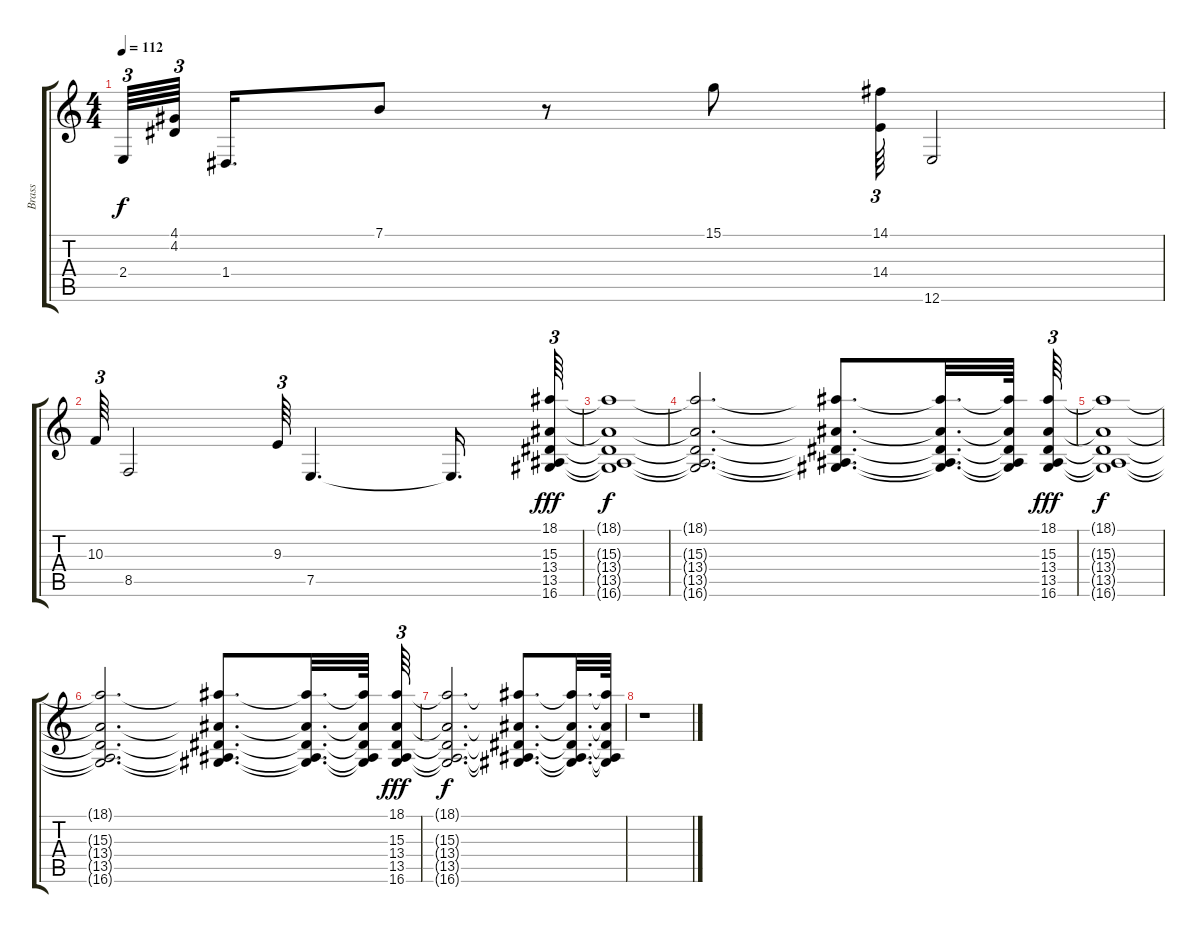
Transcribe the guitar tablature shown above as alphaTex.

\track ("Brass" "Brass") {instrument brasssection}
\staff {score tabs}
\tuning (E4 B3 G3 D3 A2 E2) {hide}
\ts (4 4)
\tempo 112
\clef g2
\ks c
2.4{t}.64{tu (3 2) dy f} (4.1 4.2).64{tu (3 2) beam splitsecondary} 1.4.16{d} 7.1.8 r.8 15.1.8 (14.1 14.4).64{tu (3 2)} 12.6.2 |
10.3.64{tu (3 2)} 8.5.2 9.3.64{tu (3 2)} 7.5.4{d} 7.5{t}.16{d} (18.1 15.3 13.4 13.5 16.6).64{tu (3 2) dy fff} |
(18.1{t} 15.3{t} 13.4{t} 13.5{t} 16.6{t}).1{dy f} |
(18.1{t} 15.3{t} 13.4{t} 13.5{t} 16.6{t}).2{d} (18.1{t} 15.3{t} 13.4{t} 13.5{t} 16.6{t}).8{d} (18.1{t} 15.3{t} 13.4{t} 13.5{t} 16.6{t}).32{d} (18.1{t} 15.3{t} 13.4{t} 13.5{t} 16.6{t}).64 (18.1 15.3 13.4 13.5 16.6).64{tu (3 2) dy fff} |
(18.1{t} 15.3{t} 13.4{t} 13.5{t} 16.6{t}).1{dy f} |
(18.1{t} 15.3{t} 13.4{t} 13.5{t} 16.6{t}).2{d} (18.1{t} 15.3{t} 13.4{t} 13.5{t} 16.6{t}).8{d} (18.1{t} 15.3{t} 13.4{t} 13.5{t} 16.6{t}).32{d} (18.1{t} 15.3{t} 13.4{t} 13.5{t} 16.6{t}).64 (18.1 15.3 13.4 13.5 16.6).64{tu (3 2) dy fff} |
(18.1{t} 15.3{t} 13.4{t} 13.5{t} 16.6{t}).2{d dy f} (18.1{t} 15.3{t} 13.4{t} 13.5{t} 16.6{t}).8{d} (18.1{t} 15.3{t} 13.4{t} 13.5{t} 16.6{t}).32{d} (18.1{t} 15.3{t} 13.4{t} 13.5{t} 16.6{t}).64 |
r.1
